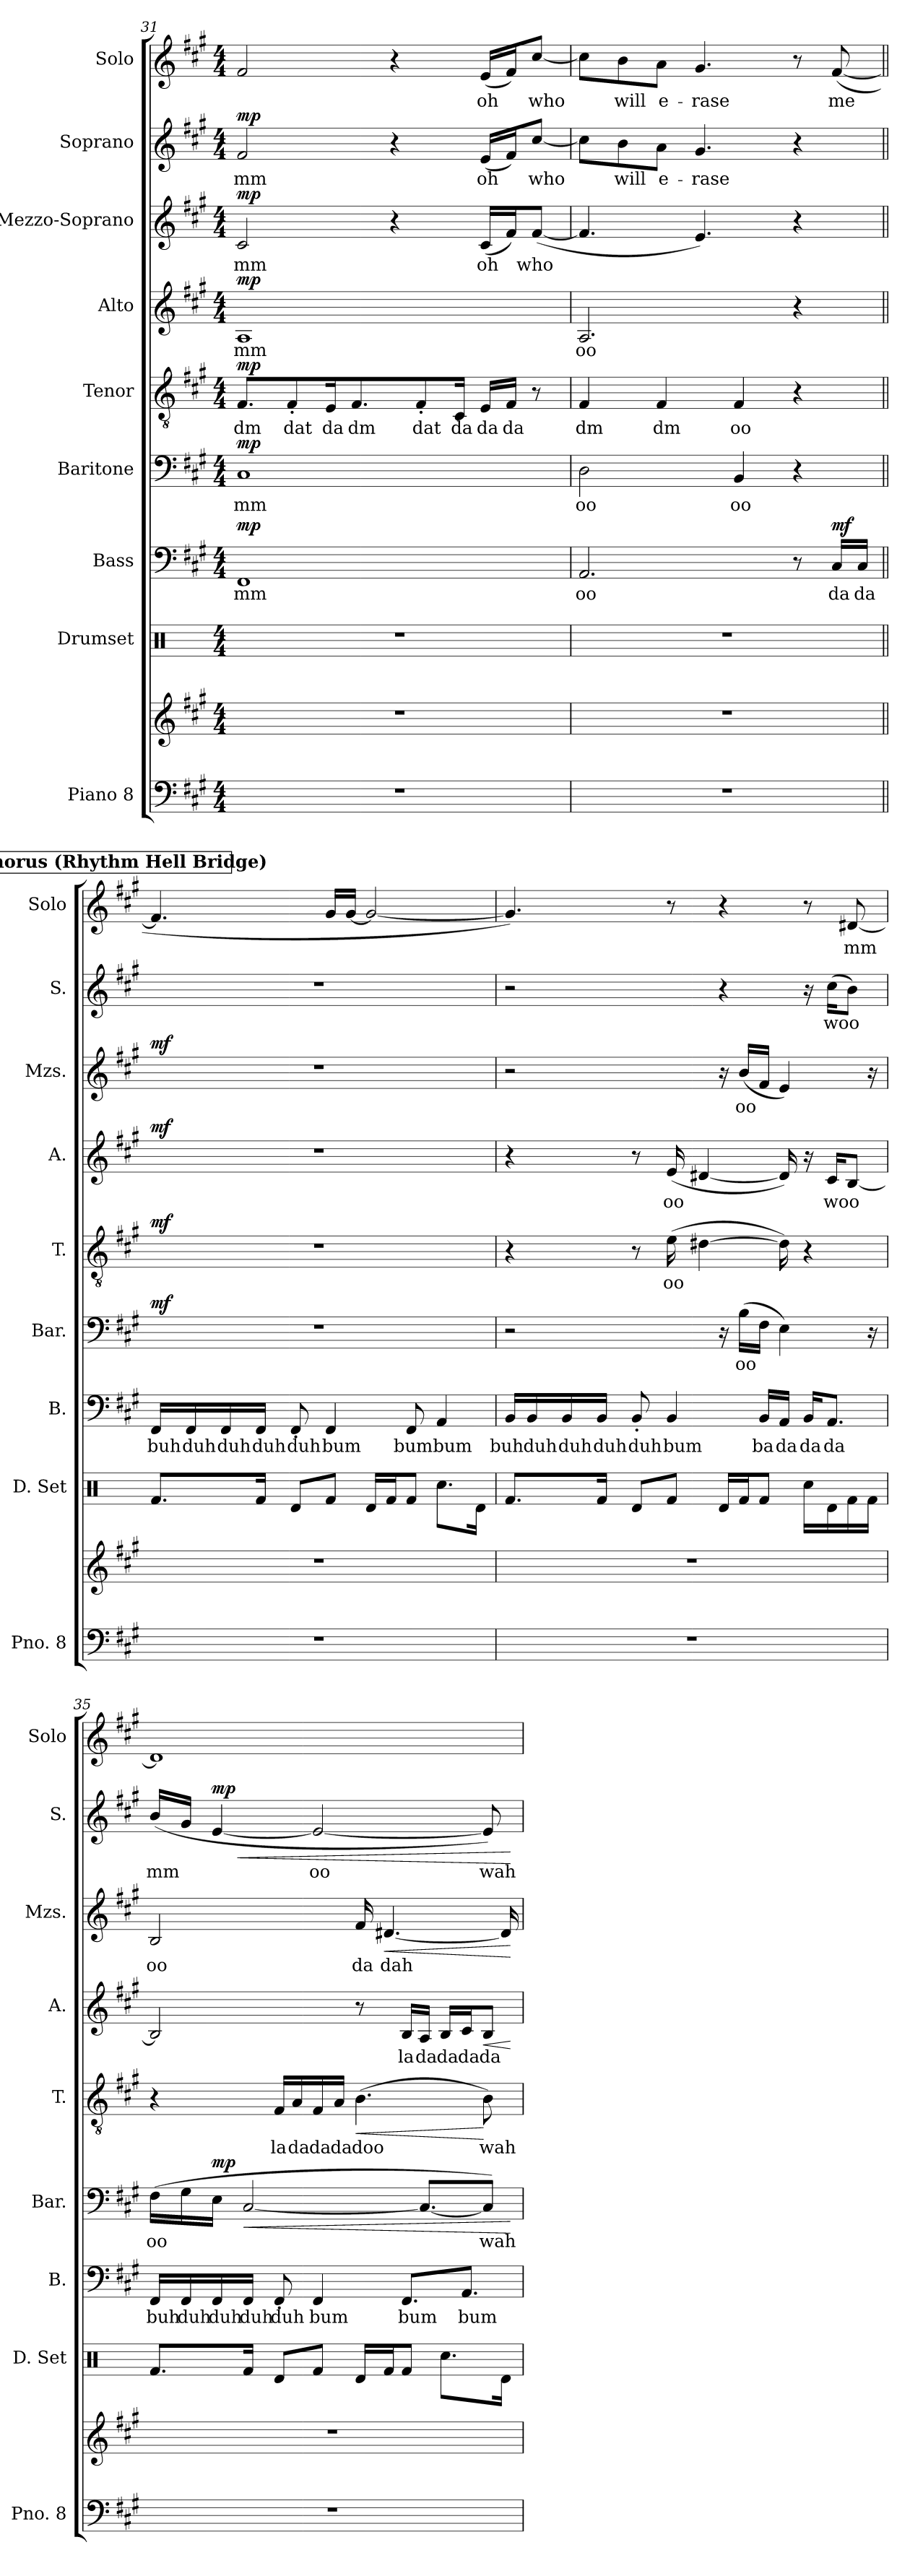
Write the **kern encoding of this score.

**kern	**kern	**kern	**kern	**text	**dynam	**kern	**text	**dynam	**kern	**text	**dynam	**kern	**text	**dynam	**kern	**text	**dynam	**kern	**text	**dynam	**kern	**text
*part9	*part9	*part8	*part7	*part7	*part7	*part6	*part6	*part6	*part5	*part5	*part5	*part4	*part4	*part4	*part3	*part3	*part3	*part2	*part2	*part2	*part1	*part1
*staff10	*staff9	*staff8	*staff7	*staff7	*staff7	*staff6	*staff6	*staff6	*staff5	*staff5	*staff5	*staff4	*staff4	*staff4	*staff3	*staff3	*staff3	*staff2	*staff2	*staff2	*staff1	*staff1
*I"Piano 8	*	*I"Drumset	*I"Bass	*	*	*I"Baritone	*	*	*I"Tenor	*	*	*I"Alto	*	*	*I"Mezzo-Soprano	*	*	*I"Soprano	*	*	*I"Solo	*
*I'Pno. 8	*	*I'D. Set	*I'B.	*	*	*I'Bar.	*	*	*I'T.	*	*	*I'A.	*	*	*I'Mzs.	*	*	*I'S.	*	*	*I'Solo	*
!!LO:PB:g=z
*clefF4	*clefG2	*clefX	*clefF4	*	*	*clefF4	*	*	*clefGv2	*	*	*clefG2	*	*	*clefG2	*	*	*clefG2	*	*	*clefG2	*
*k[f#c#g#]	*k[f#c#g#]	*k[]	*k[f#c#g#]	*	*	*k[f#c#g#]	*	*	*k[f#c#g#]	*	*	*k[f#c#g#]	*	*	*k[f#c#g#]	*	*	*k[f#c#g#]	*	*	*k[f#c#g#]	*
*M4/4	*M4/4	*M4/4	*M4/4	*	*	*M4/4	*	*	*M4/4	*	*	*M4/4	*	*	*M4/4	*	*	*M4/4	*	*	*M4/4	*
=31	=31	=31	=31	=31	=31	=31	=31	=31	=31	=31	=31	=31	=31	=31	=31	=31	=31	=31	=31	=31	=31	=31
!	!	!	!	!LO:LY:b	!LO:DY:b	!	!LO:LY:b	!LO:DY:b	!	!LO:LY:b	!LO:DY:b	!	!LO:LY:b	!LO:DY:b	!	!LO:LY:b	!LO:DY:b	!	!LO:LY:b	!LO:DY:b	!	!
1r	1r	1r	1FF#	mm	mp	1C#	mm	mp	8.F#/L	dm	mp	1A	-mm	mp	2c#/	mm	mp	2f#/	mm	mp	2f#/	.
!	!	!	!	!	!	!	!	!	!	!LO:LY:b	!	!	!	!	!	!	!	!	!	!	!	!
.	.	.	.	.	.	.	.	.	8F#'/	dat	.	.	.	.	.	.	.	.	.	.	.	.
!	!	!	!	!	!	!	!	!	!	!LO:LY:b	!	!	!	!	!	!	!	!	!	!	!	!
.	.	.	.	.	.	.	.	.	16E/K	da	.	.	.	.	.	.	.	.	.	.	.	.
!	!	!	!	!	!	!	!	!	!	!LO:LY:b	!	!	!	!	!	!	!	!	!	!	!	!
.	.	.	.	.	.	.	.	.	8.F#/	dm	.	.	.	.	.	.	.	.	.	.	.	.
.	.	.	.	.	.	.	.	.	.	.	.	.	.	.	4r	.	.	4r	.	.	4r	.
!	!	!	!	!	!	!	!	!	!	!LO:LY:b	!	!	!	!	!	!	!	!	!	!	!	!
.	.	.	.	.	.	.	.	.	8F#'/	dat	.	.	.	.	.	.	.	.	.	.	.	.
!	!	!	!	!	!	!	!	!	!	!LO:LY:b	!	!	!	!	!	!	!	!	!	!	!	!
.	.	.	.	.	.	.	.	.	16C#/Jk	da	.	.	.	.	.	.	.	.	.	.	.	.
!	!	!	!	!	!	!	!	!	!	!LO:LY:b	!	!	!	!	!	!LO:LY:b	!	!	!LO:LY:b	!	!	!LO:LY:b
.	.	.	.	.	.	.	.	.	16E/LL	da	.	.	.	.	(<16c#/LL	oh	.	(<16e/LL	oh	.	(<16e/LL	-oh
!	!	!	!	!	!	!	!	!	!	!LO:LY:b	!	!	!	!	!	!	!	!	!	!	!	!
.	.	.	.	.	.	.	.	.	16F#/JJ	da	.	.	.	.	16f#/J)	.	.	16f#/J)	.	.	16f#/J)	.
!	!	!	!	!	!	!	!	!	!	!	!	!	!	!	!	!LO:LY:b	!	!	!LO:LY:b	!	!	!LO:LY:b
.	.	.	.	.	.	.	.	.	8r	.	.	.	.	.	(<[8f#/J	who	.	[8cc#/J	who	.	[8cc#/J	who
=32	=32	=32	=32	=32	=32	=32	=32	=32	=32	=32	=32	=32	=32	=32	=32	=32	=32	=32	=32	=32	=32	=32
!	!	!	!	!LO:LY:b	!	!	!LO:LY:b	!	!	!LO:LY:b	!	!	!LO:LY:b	!	!	!	!	!	!	!	!	!
1r	1r	1r	2.AA/	oo	.	2D\	oo	.	4F#/	dm	.	2.A/	oo	.	4.f#/]	.	.	8cc#\L]	.	.	8cc#\L]	.
!	!	!	!	!	!	!	!	!	!	!	!	!	!	!	!	!	!	!	!LO:LY:b	!	!	!LO:LY:b
.	.	.	.	.	.	.	.	.	.	.	.	.	.	.	.	.	.	8b\	will	.	8b\	will
!	!	!	!	!	!	!	!	!	!	!LO:LY:b	!	!	!	!	!	!	!	!	!LO:LY:b	!	!	!LO:LY:b
.	.	.	.	.	.	.	.	.	4F#/	dm	.	.	.	.	.	.	.	8a\J	e-	.	8a\J	e-
!	!	!	!	!	!	!	!	!	!	!	!	!	!	!	!	!	!	!	!LO:LY:b	!	!	!LO:LY:b
.	.	.	.	.	.	.	.	.	.	.	.	.	.	.	4.e/)	.	.	4.g#/	-rase	.	4.g#/	-rase
!	!	!	!	!	!	!	!LO:LY:b	!	!	!LO:LY:b	!	!	!	!	!	!	!	!	!	!	!	!
.	.	.	.	.	.	4BB/	oo	.	4F#/	oo	.	.	.	.	.	.	.	.	.	.	.	.
.	.	.	8r	.	.	4r	.	.	4r	.	.	4r	.	.	4r	.	.	4r	.	.	8r	.
!	!	!	!	!LO:LY:b	!LO:DY:b	!	!	!	!	!	!	!	!	!	!	!	!	!	!	!	!	!LO:LY:b
.	.	.	16C#/LL	da	mf	.	.	.	.	.	.	.	.	.	.	.	.	.	.	.	(<[8f#/	-me
!	!	!	!	!LO:LY:b	!	!	!	!	!	!	!	!	!	!	!	!	!	!	!	!	!	!
.	.	.	16C#/JJ	da	.	.	.	.	.	.	.	.	.	.	.	.	.	.	.	.	.	.
!!LO:REH:place=s1:a:B:fs=14:t=Post-Chorus (Rhythm Hell Bridge)
=33||	=33||	=33||	=33||	=33||	=33||	=33||	=33||	=33||	=33||	=33||	=33||	=33||	=33||	=33||	=33||	=33||	=33||	=33||	=33||	=33||	=33||	=33||
!	!	!	!	!LO:LY:b	!	!	!	!LO:DY:b	!	!	!LO:DY:b	!	!	!LO:DY:b	!	!	!LO:DY:b	!	!	!	!	!
1r	1r	8.Rf/L	16FF#/LL	buh	.	1r	.	mf	1r	.	mf	1r	.	mf	1r	.	mf	1r	.	.	4.f#/]	.
!	!	!	!	!LO:LY:b	!	!	!	!	!	!	!	!	!	!	!	!	!	!	!	!	!	!
.	.	.	16FF#/	duh	.	.	.	.	.	.	.	.	.	.	.	.	.	.	.	.	.	.
!	!	!	!	!LO:LY:b	!	!	!	!	!	!	!	!	!	!	!	!	!	!	!	!	!	!
.	.	.	16FF#/	duh	.	.	.	.	.	.	.	.	.	.	.	.	.	.	.	.	.	.
!	!	!	!	!LO:LY:b	!	!	!	!	!	!	!	!	!	!	!	!	!	!	!	!	!	!
.	.	16Rf/Jk	16FF#/JJ	duh	.	.	.	.	.	.	.	.	.	.	.	.	.	.	.	.	.	.
!	!	!	!	!LO:LY:b	!	!	!	!	!	!	!	!	!	!	!	!	!	!	!	!	!	!
.	.	8Rd/L	8FF#'/	duh	.	.	.	.	.	.	.	.	.	.	.	.	.	.	.	.	.	.
!	!	!	!	!LO:LY:b	!	!	!	!	!	!	!	!	!	!	!	!	!	!	!	!	!	!
.	.	8Rf/J	4FF#/	bum	.	.	.	.	.	.	.	.	.	.	.	.	.	.	.	.	16g#/LL	.
.	.	.	.	.	.	.	.	.	.	.	.	.	.	.	.	.	.	.	.	.	[16g#/JJ	.
.	.	16Rd/LL	.	.	.	.	.	.	.	.	.	.	.	.	.	.	.	.	.	.	2g#/_	.
.	.	16Rf/J	.	.	.	.	.	.	.	.	.	.	.	.	.	.	.	.	.	.	.	.
!	!	!	!	!LO:LY:b	!	!	!	!	!	!	!	!	!	!	!	!	!	!	!	!	!	!
.	.	8Rf/J	8FF#/	bum	.	.	.	.	.	.	.	.	.	.	.	.	.	.	.	.	.	.
!	!	!	!	!LO:LY:b	!	!	!	!	!	!	!	!	!	!	!	!	!	!	!	!	!	!
.	.	8.Rcc\L	4AA/	bum	.	.	.	.	.	.	.	.	.	.	.	.	.	.	.	.	.	.
.	.	16Rd\Jk	.	.	.	.	.	.	.	.	.	.	.	.	.	.	.	.	.	.	.	.
!!LO:PB:g=z
=34	=34	=34	=34	=34	=34	=34	=34	=34	=34	=34	=34	=34	=34	=34	=34	=34	=34	=34	=34	=34	=34	=34
!	!	!	!	!LO:LY:b	!	!	!	!	!	!	!	!	!	!	!	!	!	!	!	!	!	!
1r	1r	8.Rf/L	16BB/LL	buh	.	2r	.	.	4r	.	.	4r	.	.	2r	.	.	2r	.	.	4.g#/])	.
!	!	!	!	!LO:LY:b	!	!	!	!	!	!	!	!	!	!	!	!	!	!	!	!	!	!
.	.	.	16BB/	duh	.	.	.	.	.	.	.	.	.	.	.	.	.	.	.	.	.	.
!	!	!	!	!LO:LY:b	!	!	!	!	!	!	!	!	!	!	!	!	!	!	!	!	!	!
.	.	.	16BB/	duh	.	.	.	.	.	.	.	.	.	.	.	.	.	.	.	.	.	.
!	!	!	!	!LO:LY:b	!	!	!	!	!	!	!	!	!	!	!	!	!	!	!	!	!	!
.	.	16Rf/Jk	16BB/JJ	duh	.	.	.	.	.	.	.	.	.	.	.	.	.	.	.	.	.	.
!	!	!	!	!LO:LY:b	!	!	!	!	!	!	!	!	!	!	!	!	!	!	!	!	!	!
.	.	8Rd/L	8BB'/	duh	.	.	.	.	8r	.	.	8r	.	.	.	.	.	.	.	.	.	.
!	!	!	!	!LO:LY:b	!	!	!	!	!	!LO:LY:b	!	!	!LO:LY:b	!	!	!	!	!	!	!	!	!
.	.	8Rf/J	4BB/	bum	.	.	.	.	(>16e\	oo	.	(<16e/	oo	.	.	.	.	.	.	.	8r	.
.	.	.	.	.	.	.	.	.	[4d#X\	.	.	[4d#X/	.	.	.	.	.	.	.	.	.	.
.	.	16Rd/LL	.	.	.	16r	.	.	.	.	.	.	.	.	16r	.	.	4r	.	.	4r	.
!	!	!	!	!	!	!	!LO:LY:b	!	!	!	!	!	!	!	!	!LO:LY:b	!	!	!	!	!	!
.	.	16Rf/J	.	.	.	(>16B\LL	oo	.	.	.	.	.	.	.	(<16b/LL	oo	.	.	.	.	.	.
!	!	!	!	!LO:LY:b	!	!	!	!	!	!	!	!	!	!	!	!	!	!	!	!	!	!
.	.	8Rf/J	16BB/LL	ba	.	16F#\JJ	.	.	.	.	.	.	.	.	16f#/JJ	.	.	.	.	.	.	.
!	!	!	!	!LO:LY:b	!	!	!	!	!	!	!	!	!	!	!	!	!	!	!	!	!	!
.	.	.	16AA/JJ	da	.	4E\)	.	.	16d#\])	.	.	16d#/])	.	.	4e/)	.	.	.	.	.	.	.
!	!	!	!	!LO:LY:b	!	!	!	!	!	!	!	!	!	!	!	!	!	!	!	!	!	!
.	.	16Rcc\LL	16BB/KL	da	.	.	.	.	4r	.	.	16r	.	.	.	.	.	16r	.	.	8r	.
!	!	!	!	!LO:LY:b	!	!	!	!	!	!	!	!	!LO:LY:b	!	!	!	!	!	!LO:LY:b	!	!	!
.	.	16Rd\	8.AA/J	da	.	.	.	.	.	.	.	16c#/KL	woo	.	.	.	.	(>16cc#\KL	woo	.	.	.
!	!	!	!	!	!	!	!	!	!	!	!	!	!	!	!	!	!	!	!	!	!	!LO:LY:b
.	.	16Rf\	.	.	.	.	.	.	.	.	.	[8B/J	.	.	.	.	.	8b\J)	.	.	[8d#X/	mm
.	.	16Rf\JJ	.	.	.	16r	.	.	.	.	.	.	.	.	16r	.	.	.	.	.	.	.
=35	=35	=35	=35	=35	=35	=35	=35	=35	=35	=35	=35	=35	=35	=35	=35	=35	=35	=35	=35	=35	=35	=35
!	!	!	!	!LO:LY:b	!	!	!LO:LY:b	!	!	!	!	!	!	!	!	!LO:LY:b	!	!	!LO:LY:b	!	!	!
1r	1r	8.Rf/L	16FF#/LL	buh	.	(>16F#\LL	oo	.	4r	.	.	2B/]	.	.	2B/	oo	.	(<16b/LL	mm	.	1d#]	.
!	!	!	!	!LO:LY:b	!	!	!	!	!	!	!	!	!	!	!	!	!	!	!	!	!	!
.	.	.	16FF#/	duh	.	16G#\	.	.	.	.	.	.	.	.	.	.	.	16g#/JJ	.	.	.	.
!	!	!	!	!LO:LY:b	!	!	!	!LO:DY:b	!	!	!	!	!	!	!	!	!	!	!	!LO:HP:b	!	!
!	!	!	!	!	!	!	!	!	!	!	!	!	!	!	!	!	!	!	!	!LO:DY:n=1:b	!	!
.	.	.	16FF#/	duh	.	16E\JJ	.	mp	.	.	.	.	.	.	.	.	.	[4e/	.	< mp	.	.
!	!	!	!	!LO:LY:b	!	!	!	!LO:HP:b	!	!	!	!	!	!	!	!	!	!	!	!	!	!
.	.	16Rf/Jk	16FF#/JJ	duh	.	[2C#/	.	<	.	.	.	.	.	.	.	.	.	.	.	.	.	.
!	!	!	!	!LO:LY:b	!	!	!	!	!	!LO:LY:b	!	!	!	!	!	!	!	!	!	!	!	!
.	.	8Rd/L	8FF#'/	duh	.	.	.	.	16F#/LL	la	.	.	.	.	.	.	.	.	.	.	.	.
!	!	!	!	!	!	!	!	!	!	!LO:LY:b	!	!	!	!	!	!	!	!	!	!	!	!
.	.	.	.	.	.	.	.	.	16A/	da	.	.	.	.	.	.	.	.	.	.	.	.
!	!	!	!	!LO:LY:b	!	!	!	!	!	!LO:LY:b	!	!	!	!	!	!	!	!	!LO:LY:b	!	!	!
.	.	8Rf/J	4FF#/	bum	.	.	.	.	16F#/	da	.	.	.	.	.	.	.	2e/_	oo	.	.	.
!	!	!	!	!	!	!	!	!	!	!LO:LY:b	!	!	!	!	!	!	!	!	!	!	!	!
.	.	.	.	.	.	.	.	.	16A/JJ	da	.	.	.	.	.	.	.	.	.	.	.	.
!	!	!	!	!	!	!	!	!	!	!LO:LY:b	!LO:HP:b	!	!	!	!	!LO:LY:b	!	!	!	!	!	!
.	.	16Rd/LL	.	.	.	.	.	.	(>4.B\	doo	<	8r	.	.	16f#/	da	.	.	.	.	.	.
!	!	!	!	!	!	!	!	!	!	!	!	!	!	!	!	!LO:LY:b	!LO:HP:b	!	!	!	!	!
.	.	16Rf/J	.	.	.	.	.	.	.	.	.	.	.	.	[4.d#X/	dah	<	.	.	.	.	.
!	!	!	!	!LO:LY:b	!	!	!	!	!	!	!	!	!LO:LY:b	!	!	!	!	!	!	!	!	!
.	.	8Rf/J	8.FF#/L	bum	.	.	.	.	.	.	.	16B/LL	la	.	.	.	.	.	.	.	.	.
!	!	!	!	!	!	!	!	!	!	!	!	!	!LO:LY:b	!	!	!	!	!	!	!	!	!
.	.	.	.	.	.	8.C#/L_	.	.	.	.	.	16A/JJ	da	.	.	.	.	.	.	.	.	.
!	!	!	!	!	!	!	!	!	!	!	!	!	!LO:LY:b	!	!	!	!	!	!	!	!	!
.	.	8.Rcc\L	.	.	.	.	.	.	.	.	.	16B/LL	da	.	.	.	.	.	.	.	.	.
!	!	!	!	!LO:LY:b	!	!	!	!	!	!	!	!	!LO:LY:b	!	!	!	!	!	!	!	!	!
.	.	.	8.AA/J	bum	.	.	.	.	.	.	.	16c#/J	da	.	.	.	.	.	.	.	.	.
!	!	!	!	!	!	!	!LO:LY:b	!	!	!LO:LY:b	!	!	!LO:LY:b	!LO:HP:b	!	!	!	!	!LO:LY:b	!	!	!
.	.	.	.	.	.	8C#/J])	wah	.	8B\)	wah	[	8B/J	da	<	.	.	.	8e/])	wah	.	.	.
.	.	16Rd\Jk	.	.	.	.	.	.	.	.	.	.	.	.	16d#/]	.	.	.	.	.	.	.
.	.	.	.	.	.	.	.	[	.	.	.	.	.	[	.	.	[	.	.	[	.	.
=	=	=	=	=	=	=	=	=	=	=	=	=	=	=	=	=	=	=	=	=	=	=
*-	*-	*-	*-	*-	*-	*-	*-	*-	*-	*-	*-	*-	*-	*-	*-	*-	*-	*-	*-	*-	*-	*-
